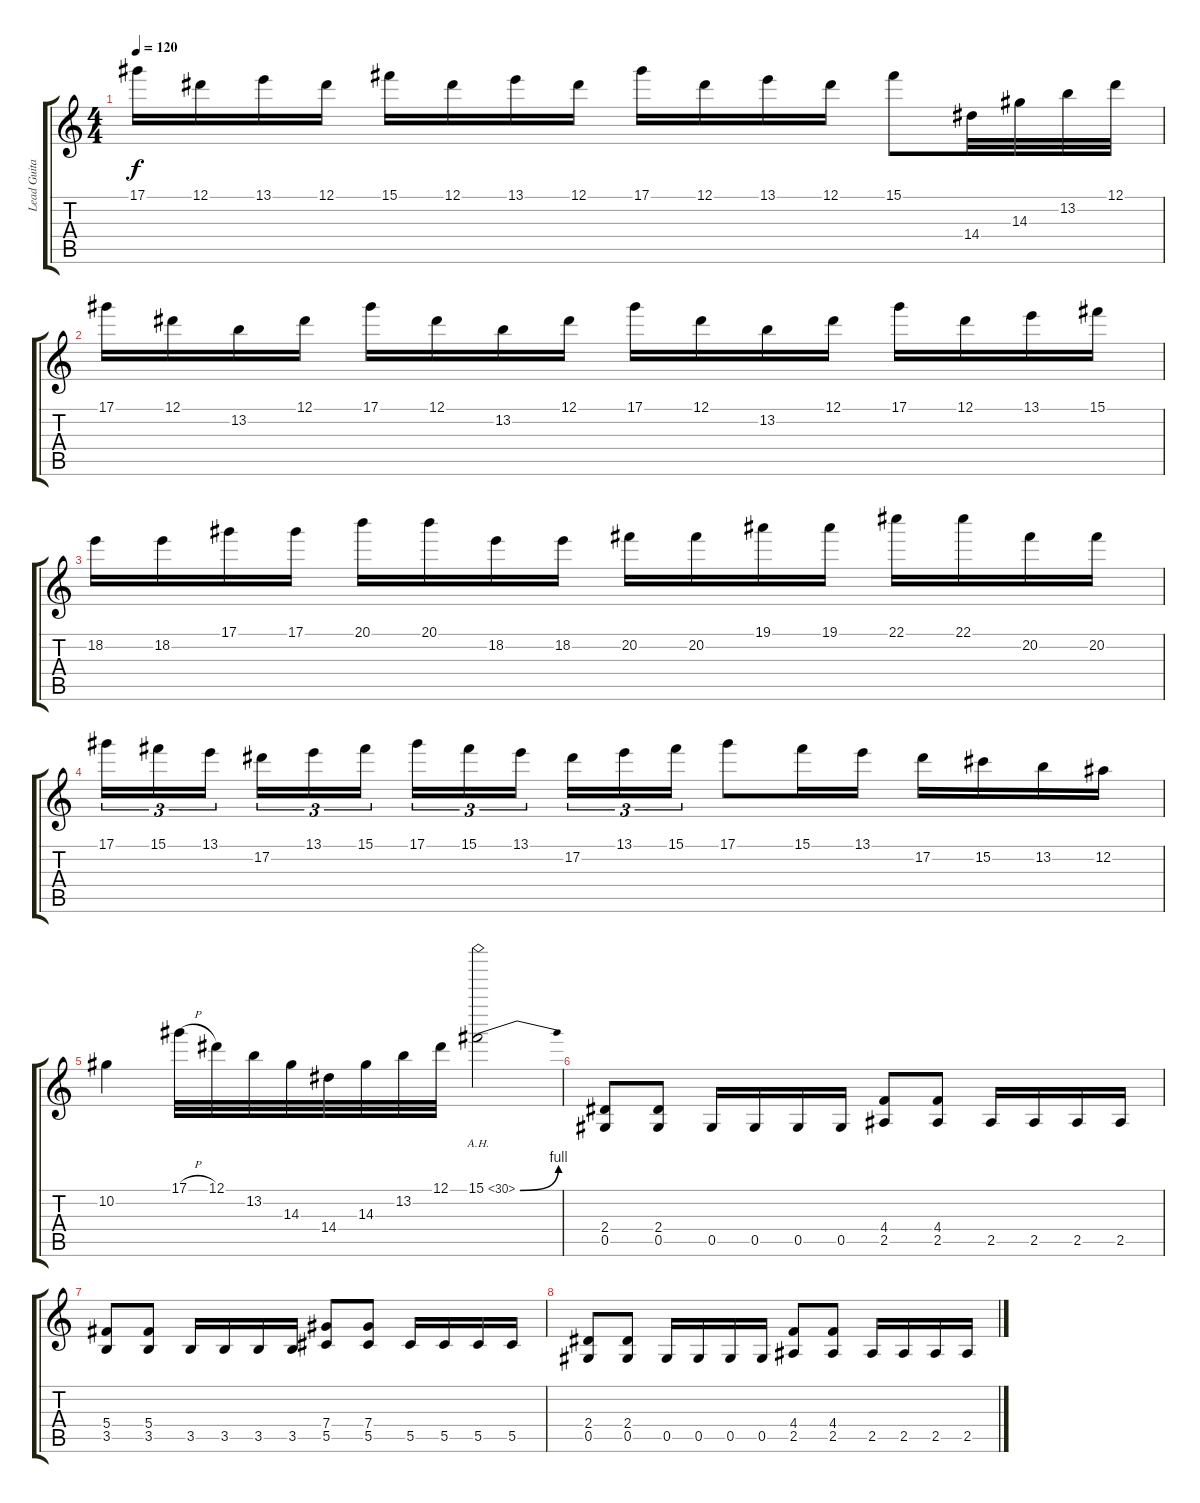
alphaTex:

\track ("Lead Guitar" "Lead Guita") {instrument distortionguitar}
\staff {score tabs}
\tuning (Eb4 Bb3 Gb3 Db3 Ab2 Eb2) {hide}
\ts (4 4)
\tempo 120
\clef g2
\ks c
17.1.16{dy f} 12.1.16 13.1.16 12.1.16 15.1.16 12.1.16 13.1.16 12.1.16 17.1.16 12.1.16 13.1.16 12.1.16 15.1.8 14.4.32 14.3.32 13.2.32 12.1.32 |
17.1.16 12.1.16 13.2.16 12.1.16 17.1.16 12.1.16 13.2.16 12.1.16 17.1.16 12.1.16 13.2.16 12.1.16 17.1.16 12.1.16 13.1.16 15.1.16 |
18.2.16 18.2.16 17.1.16 17.1.16 20.1.16 20.1.16 18.2.16 18.2.16 20.2.16 20.2.16 19.1.16 19.1.16 22.1.16 22.1.16 20.2.16 20.2.16 |
17.1.16{tu (3 2)} 15.1.16{tu (3 2)} 13.1.16{tu (3 2)} 17.2.16{tu (3 2)} 13.1.16{tu (3 2)} 15.1.16{tu (3 2)} 17.1.16{tu (3 2)} 15.1.16{tu (3 2)} 13.1.16{tu (3 2)} 17.2.16{tu (3 2)} 13.1.16{tu (3 2)} 15.1.16{tu (3 2)} 17.1.8 15.1.16 13.1.16 17.2.16 15.2.16 13.2.16 12.2.16 |
10.2.4 17.1{h}.32 12.1.32 13.2.32 14.3.32 14.4.32 14.3.32 13.2.32 12.1.32 15.1{be (bend 0 0 60 4) ah 15}.2 |
(2.4 0.5).8 (2.4 0.5).8 0.5.16 0.5.16 0.5.16 0.5.16 (4.4 2.5).8 (4.4 2.5).8 2.5.16 2.5.16 2.5.16 2.5.16 |
(5.4 3.5).8 (5.4 3.5).8 3.5.16 3.5.16 3.5.16 3.5.16 (7.4 5.5).8 (7.4 5.5).8 5.5.16 5.5.16 5.5.16 5.5.16 |
(2.4 0.5).8 (2.4 0.5).8 0.5.16 0.5.16 0.5.16 0.5.16 (4.4 2.5).8 (4.4 2.5).8 2.5.16 2.5.16 2.5.16 2.5.16
